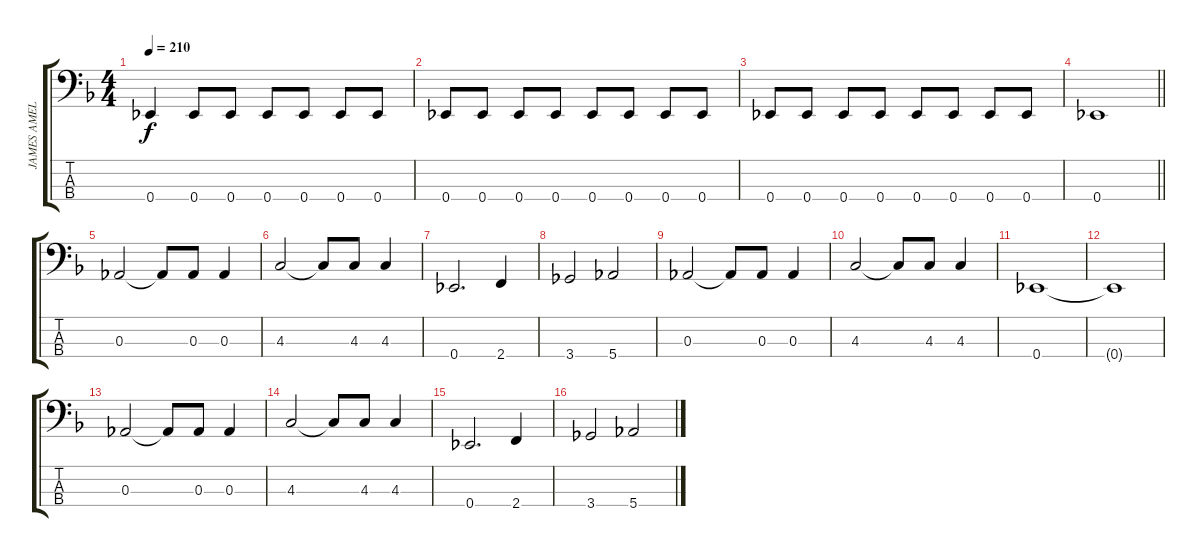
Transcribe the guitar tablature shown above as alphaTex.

\track ("JAMES AMELIO PULLI - BASS" "JAMES AMEL") {instrument electricbassfinger}
\staff {score tabs}
\tuning (Gb2 Db2 Ab1 Eb1) {hide}
\ts (4 4)
\tempo 210
\clef f4
\ks f
0.4.4{dy f} 0.4.8 0.4.8 0.4.8 0.4.8 0.4.8 0.4.8 |
0.4.8 0.4.8 0.4.8 0.4.8 0.4.8 0.4.8 0.4.8 0.4.8 |
0.4.8 0.4.8 0.4.8 0.4.8 0.4.8 0.4.8 0.4.8 0.4.8 |
\barLineRight lightlight
0.4.1 |
0.3.2 0.3{t}.8 0.3.8 0.3.4 |
4.3.2 4.3{t}.8 4.3.8 4.3.4 |
0.4.2{d} 2.4.4 |
3.4.2 5.4.2 |
0.3.2 0.3{t}.8 0.3.8 0.3.4 |
4.3.2 4.3{t}.8 4.3.8 4.3.4 |
0.4.1 |
0.4{t}.1 |
0.3.2 0.3{t}.8 0.3.8 0.3.4 |
4.3.2 4.3{t}.8 4.3.8 4.3.4 |
0.4.2{d} 2.4.4 |
3.4.2 5.4.2
